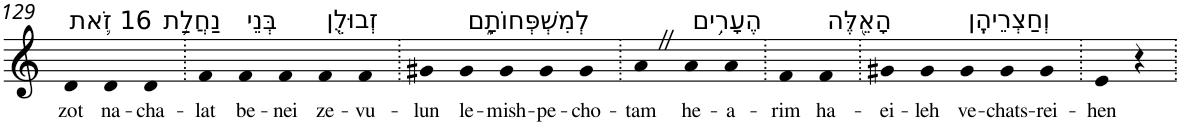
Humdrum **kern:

**kern	**text
*part1	*part1
*staff1	*staff1
*I"Piano	*
*I'Pno	*
!!LO:PB:g=z
*clefG2	*
*k[]	*
=129	=129
!LO:TX:a:t=16 זֹ֛את	!
!	!LO:LY:b
4d	zot
!LO:TX:a:t=נַחֲלַ֥ת	!
!	!LO:LY:b
4d	na-
!	!LO:LY:b
4d	-cha-
=130.	=130.
!	!LO:LY:b
4f	-lat
!LO:TX:a:t=בְּנֵי	!
!	!LO:LY:b
4f	be-
!	!LO:LY:b
4f	-nei
!LO:TX:a:t=זְבוּלֻ֖ן	!
!	!LO:LY:b
4f	ze-
!	!LO:LY:b
4f	-vu-
=131.	=131.
!	!LO:LY:b
4g#X	-lun
!LO:TX:a:t=לְמִשְׁפְּחוֹתָ֑ם	!
!	!LO:LY:b
4g#	le-
!	!LO:LY:b
4g#	-mish-
!	!LO:LY:b
4g#	-pe-
!	!LO:LY:b
4g#	-cho-
=132.	=132.
!	!LO:LY:b
4aZ	-tam
!LO:TX:a:t=הֶעָרִ֥ים	!
!	!LO:LY:b
4a	he-
!	!LO:LY:b
4a	-a-
=133.	=133.
!	!LO:LY:b
4f	-rim
!LO:TX:a:t=הָאֵ֖לֶּה	!
!	!LO:LY:b
4f	ha-
=134.	=134.
!	!LO:LY:b
4g#X	-ei-
!	!LO:LY:b
4g#	-leh
!LO:TX:a:t=וְחַצְרֵיהֶֽן	!
!	!LO:LY:b
4g#	ve-
!	!LO:LY:b
4g#	-chats-
!	!LO:LY:b
4g#	-rei-
=135.	=135.
!	!LO:LY:b
4e	-hen
4r	.
=.	=.
*-	*-
